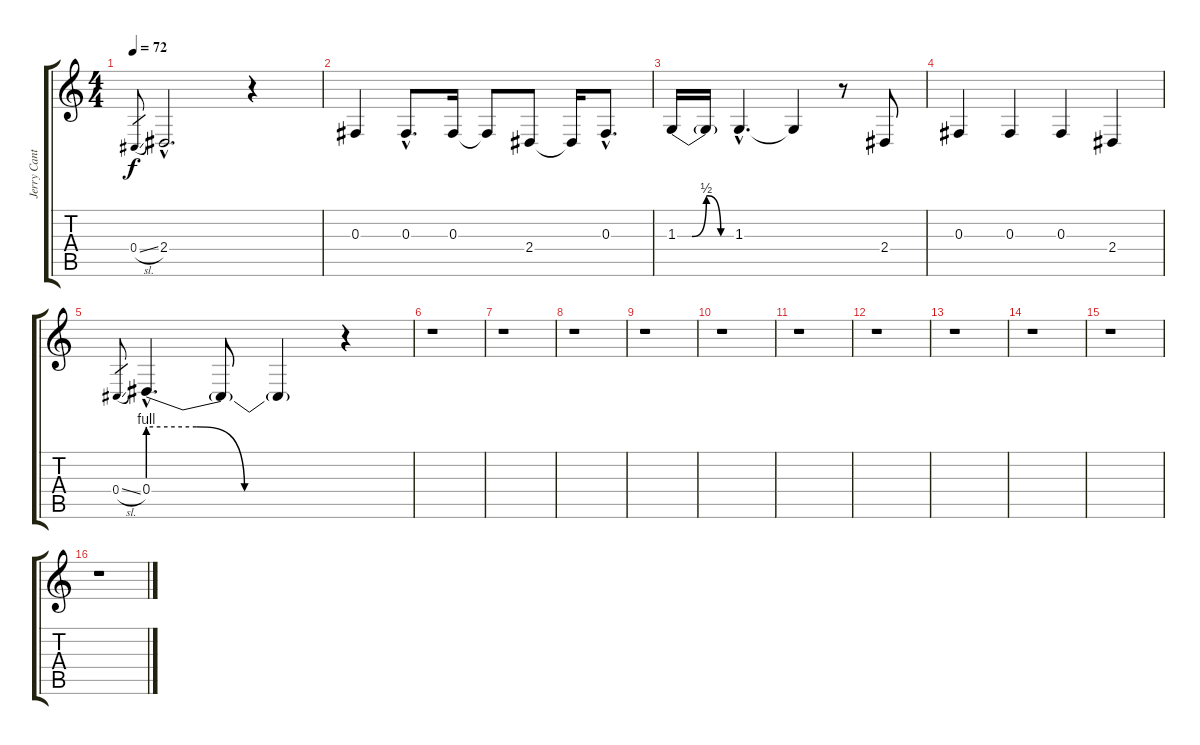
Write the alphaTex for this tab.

\track ("Jerry Cantrell - Backing Vocals" "Jerry Cant") {instrument lead2sawtooth}
\staff {score tabs}
\tuning (Eb4 Bb3 Gb3 Db3 Ab2 Eb2) {hide}
\ts (4 4)
\tempo 72
\clef g2
\ks c
0.4{sl}.8{gr dy f} 2.4{hac}.2{d} r.4 |
0.3.4 0.3{hac}.8{d} 0.3.16 0.3{t}.8 2.4.8 2.4{t}.16 0.3{hac}.8{d} |
1.3{be (custom 0 0 15 0 30 2 45 0 60 0)}.16 1.3{t}.16 1.3{hac}.4{d} 1.3{t}.4 r.8 2.4.8 |
0.3.4 0.3.4 0.3.4 2.4.4 |
0.4{sl}.8{gr} 0.4{be (custom 0 4 15 4 30 0 40 0 60 0) hac}.4{d} 0.4{t}.8 0.4{t}.4 r.4 |
r.1 |
r.1 |
r.1 |
r.1 |
r.1 |
r.1 |
r.1 |
r.1 |
r.1 |
r.1 |
r.1
